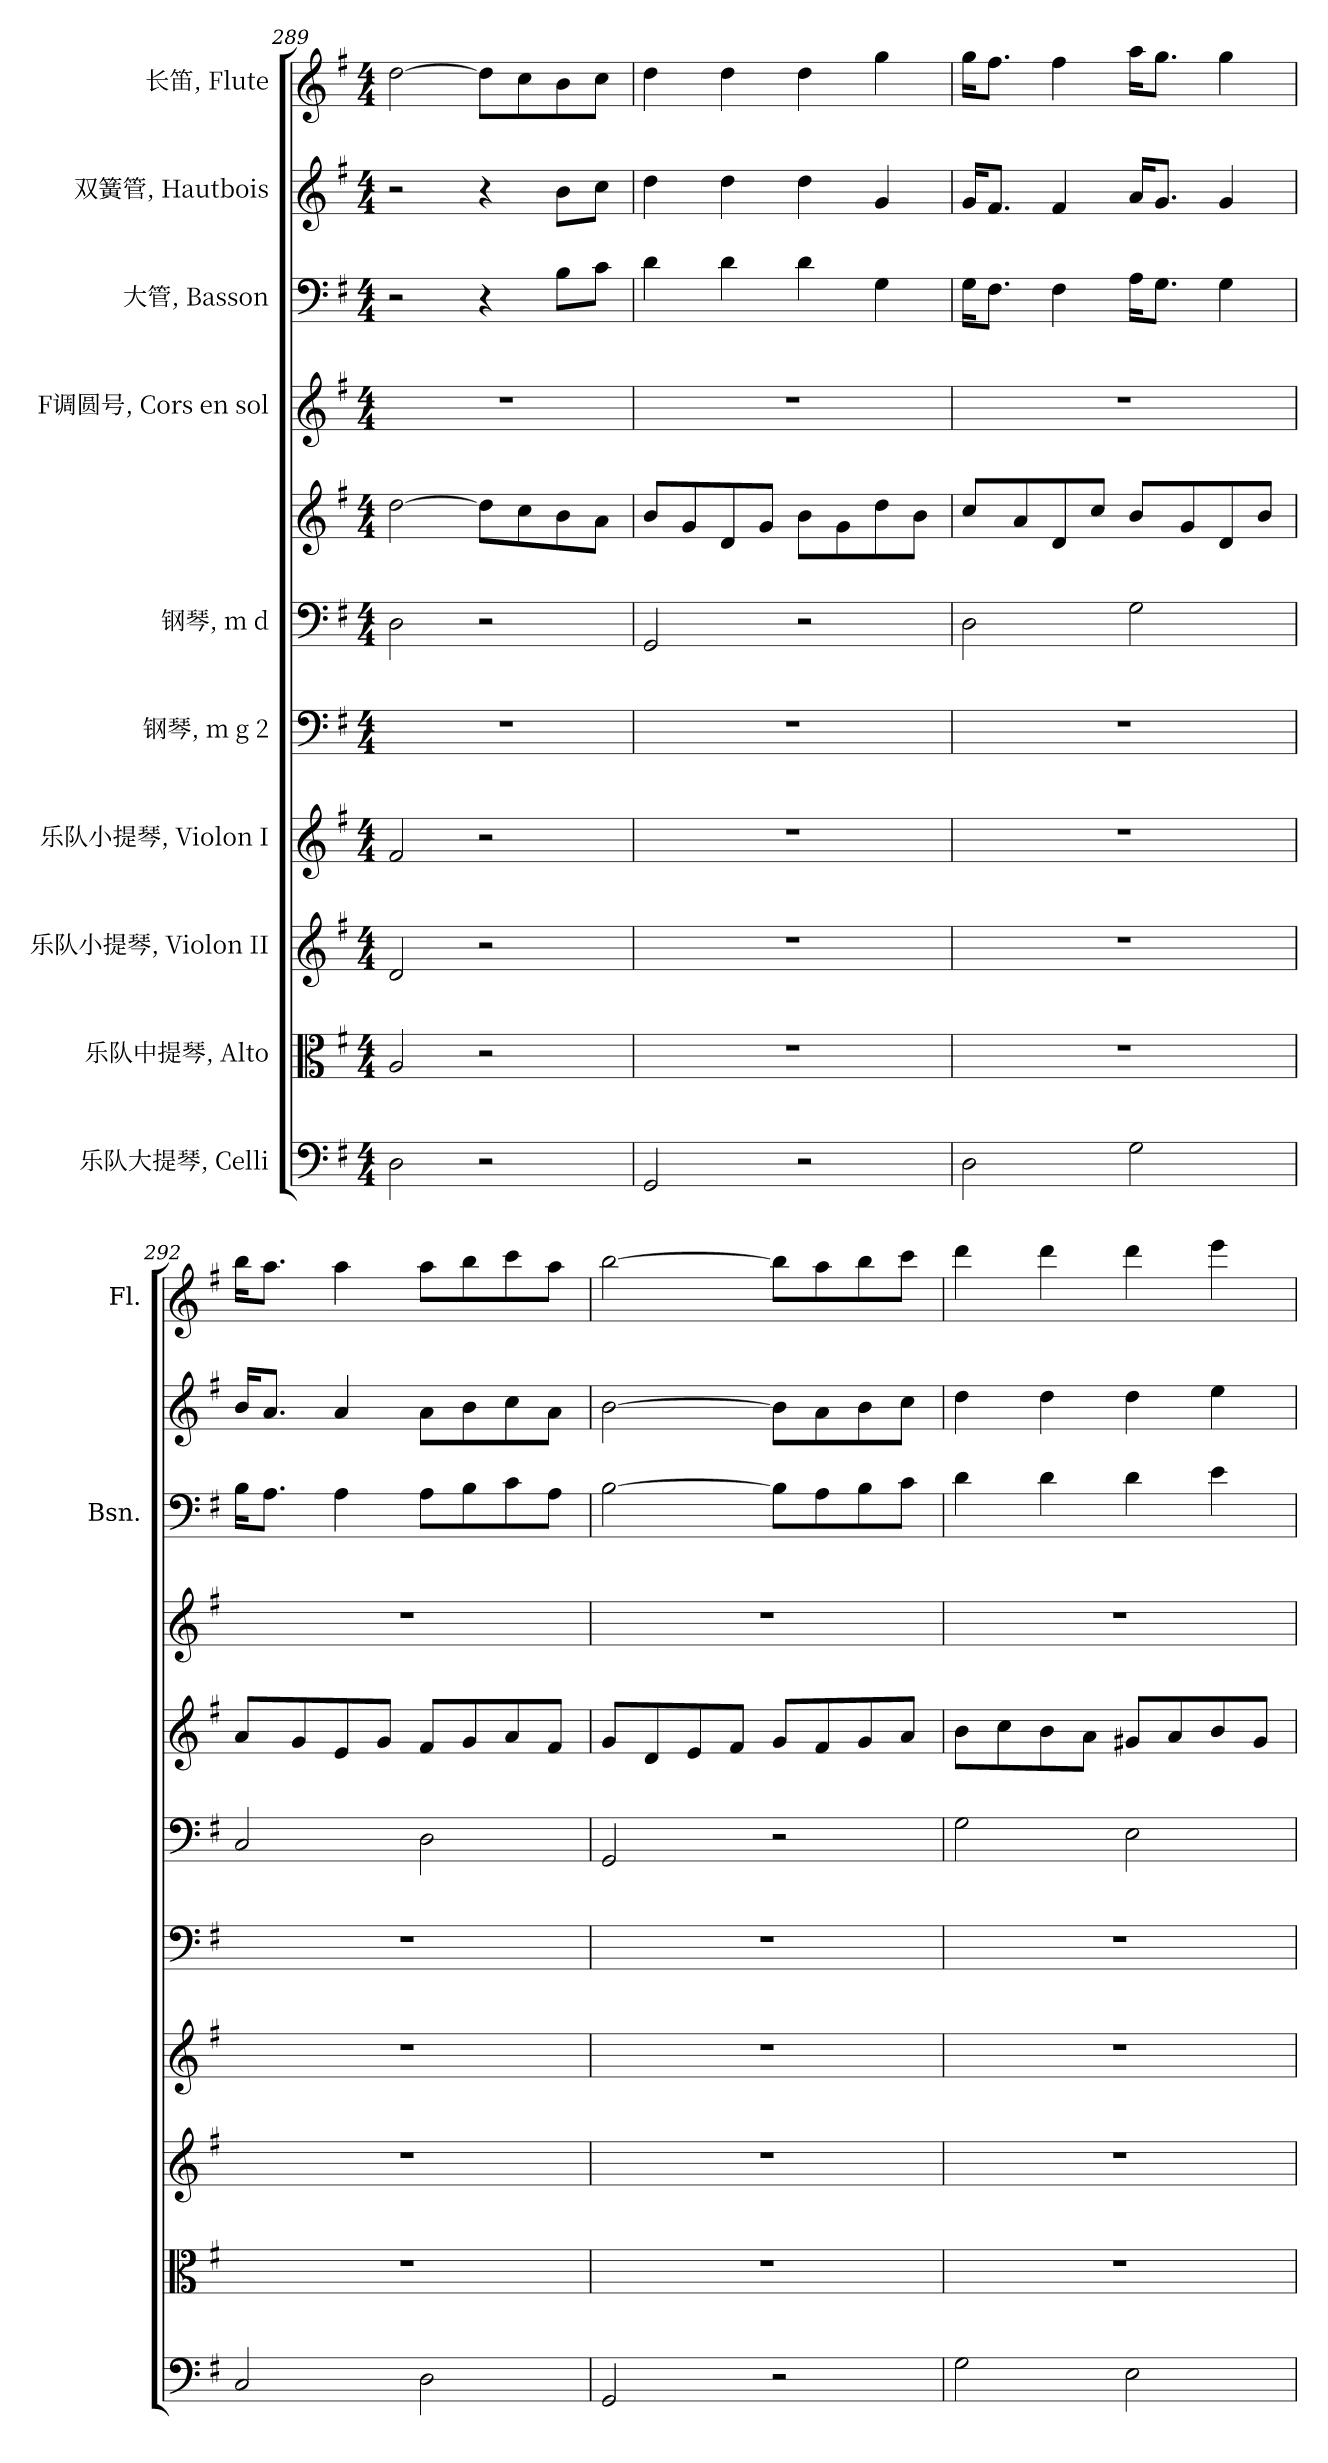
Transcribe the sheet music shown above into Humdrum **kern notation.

**kern	**kern	**kern	**kern	**kern	**kern	**kern	**kern	**kern	**kern	**kern
*part10	*part9	*part8	*part7	*part6	*part5	*part5	*part4	*part3	*part2	*part1
*staff11	*staff10	*staff9	*staff8	*staff7	*staff6	*staff5	*staff4	*staff3	*staff2	*staff1
*I"乐队大提琴, Celli	*I"乐队中提琴, Alto	*I"乐队小提琴, Violon II	*I"乐队小提琴, Violon I	*I"钢琴, m g 2	*I"钢琴, m d	*	*I"F调圆号, Cors en sol	*I"大管, Basson	*I"双簧管, Hautbois	*I"长笛, Flute
*	*	*	*	*	*	*	*	*I'Bsn.	*	*I'Fl.
!!LO:PB:g=z
*clefF4	*clefC3	*clefG2	*clefG2	*clefF4	*clefF4	*clefG2	*clefG2	*clefF4	*clefG2	*clefG2
*	*	*	*	*	*	*	*ITrd4c7	*	*	*
*k[f#]	*k[f#]	*k[f#]	*k[f#]	*k[f#]	*k[f#]	*k[f#]	*k[]	*k[f#]	*k[f#]	*k[f#]
*M4/4	*M4/4	*M4/4	*M4/4	*M4/4	*M4/4	*M4/4	*M4/4	*M4/4	*M4/4	*M4/4
=289	=289	=289	=289	=289	=289	=289	=289	=289	=289	=289
2D\	2A/	2d/	2f#/	1r	2D\	[2dd\	1r	2r	2r	[2dd\
2r	2r	2r	2r	.	2r	8dd\L]	.	4r	4r	8dd\L]
.	.	.	.	.	.	8cc\	.	.	.	8cc\
.	.	.	.	.	.	8b\	.	8B\L	8b\L	8b\
.	.	.	.	.	.	8a\J	.	8c\J	8cc\J	8cc\J
=290	=290	=290	=290	=290	=290	=290	=290	=290	=290	=290
2GG/	1r	1r	1r	1r	2GG/	8b/L	1r	4d\	4dd\	4dd\
.	.	.	.	.	.	8g/	.	.	.	.
.	.	.	.	.	.	8d/	.	4d\	4dd\	4dd\
.	.	.	.	.	.	8g/J	.	.	.	.
2r	.	.	.	.	2r	8b\L	.	4d\	4dd\	4dd\
.	.	.	.	.	.	8g\	.	.	.	.
.	.	.	.	.	.	8dd\	.	4G\	4g/	4gg\
.	.	.	.	.	.	8b\J	.	.	.	.
=291	=291	=291	=291	=291	=291	=291	=291	=291	=291	=291
2D\	1r	1r	1r	1r	2D\	8cc/L	1r	16G\KL	16g/KL	16gg\KL
.	.	.	.	.	.	.	.	8.F#\J	8.f#/J	8.ff#\J
.	.	.	.	.	.	8a/	.	.	.	.
.	.	.	.	.	.	8d/	.	4F#\	4f#/	4ff#\
.	.	.	.	.	.	8cc/J	.	.	.	.
2G\	.	.	.	.	2G\	8b/L	.	16A\KL	16a/KL	16aa\KL
.	.	.	.	.	.	.	.	8.G\J	8.g/J	8.gg\J
.	.	.	.	.	.	8g/	.	.	.	.
.	.	.	.	.	.	8d/	.	4G\	4g/	4gg\
.	.	.	.	.	.	8b/J	.	.	.	.
=292	=292	=292	=292	=292	=292	=292	=292	=292	=292	=292
2C/	1r	1r	1r	1r	2C/	8a/L	1r	16B\KL	16b/KL	16bb\KL
.	.	.	.	.	.	.	.	8.A\J	8.a/J	8.aa\J
.	.	.	.	.	.	8g/	.	.	.	.
.	.	.	.	.	.	8e/	.	4A\	4a/	4aa\
.	.	.	.	.	.	8g/J	.	.	.	.
2D\	.	.	.	.	2D\	8f#/L	.	8A\L	8a\L	8aa\L
.	.	.	.	.	.	8g/	.	8B\	8b\	8bb\
.	.	.	.	.	.	8a/	.	8c\	8cc\	8ccc\
.	.	.	.	.	.	8f#/J	.	8A\J	8a\J	8aa\J
!!LO:PB:g=z
=293	=293	=293	=293	=293	=293	=293	=293	=293	=293	=293
2GG/	1r	1r	1r	1r	2GG/	8g/L	1r	[2B\	[2b\	[2bb\
.	.	.	.	.	.	8d/	.	.	.	.
.	.	.	.	.	.	8e/	.	.	.	.
.	.	.	.	.	.	8f#/J	.	.	.	.
2r	.	.	.	.	2r	8g/L	.	8B\L]	8b\L]	8bb\L]
.	.	.	.	.	.	8f#/	.	8A\	8a\	8aa\
.	.	.	.	.	.	8g/	.	8B\	8b\	8bb\
.	.	.	.	.	.	8a/J	.	8c\J	8cc\J	8ccc\J
=294	=294	=294	=294	=294	=294	=294	=294	=294	=294	=294
2G\	1r	1r	1r	1r	2G\	8b\L	1r	4d\	4dd\	4ddd\
.	.	.	.	.	.	8cc\	.	.	.	.
.	.	.	.	.	.	8b\	.	4d\	4dd\	4ddd\
.	.	.	.	.	.	8a\J	.	.	.	.
2E\	.	.	.	.	2E\	8g#X/L	.	4d\	4dd\	4ddd\
.	.	.	.	.	.	8a/	.	.	.	.
.	.	.	.	.	.	8b/	.	4e\	4ee\	4eee\
.	.	.	.	.	.	8g#/J	.	.	.	.
=	=	=	=	=	=	=	=	=	=	=
*-	*-	*-	*-	*-	*-	*-	*-	*-	*-	*-
